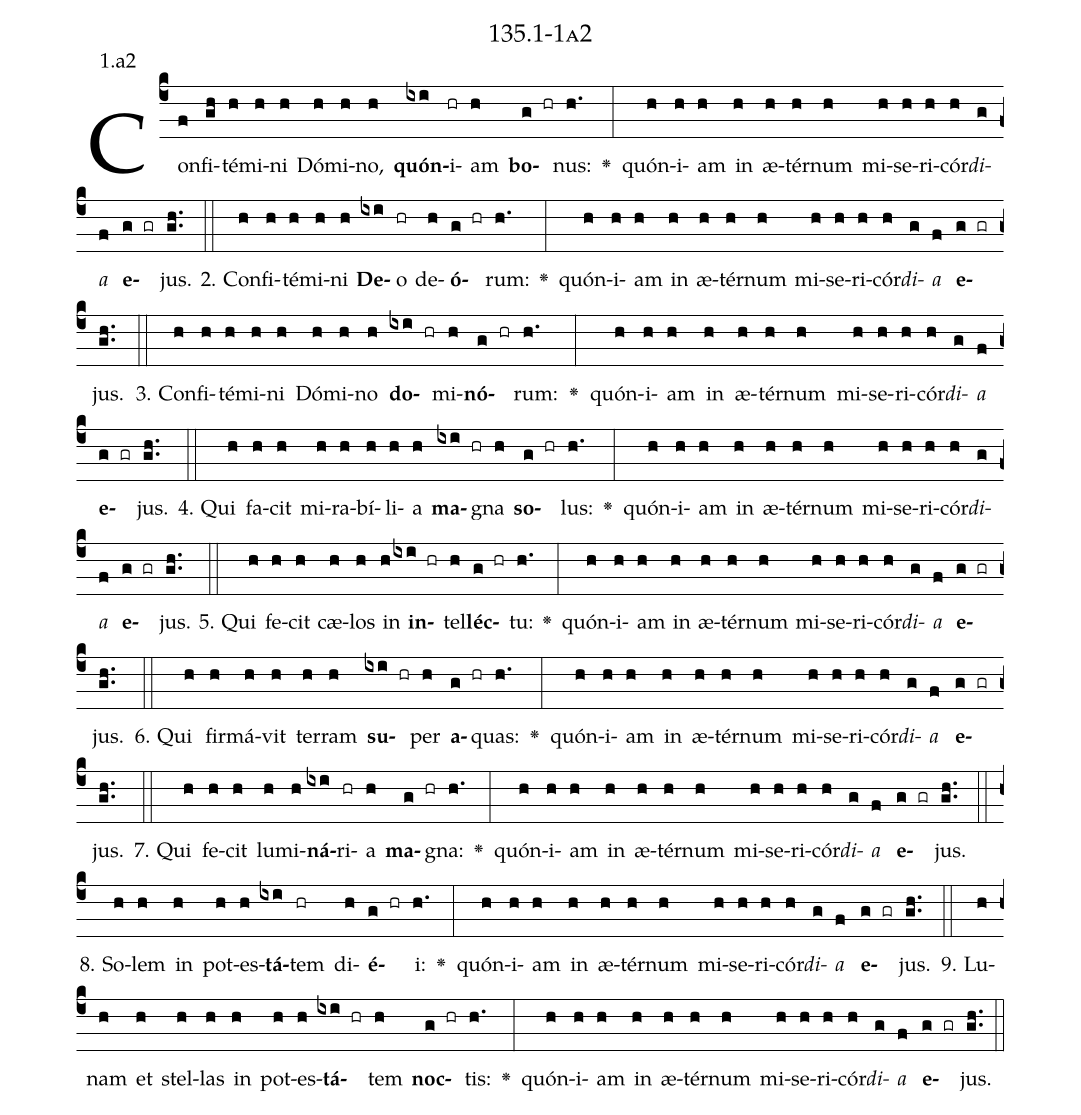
name: 135.1-1a2;
annotation: 1.a2;
%%
(c4)Con(f)fi(gh)té(h)mi(h)ni(h) Dó(h)mi(h)no,(h) <b>quón</b>(ixi)i(hr)am(h) <b>bo</b>(g hr)nus:(h.) <v>\greheightstar</v>(:) quón(h)i(h)am(h) in(h) æ(h)tér(h)num(h) mi(h)se(h)ri(h)cór(h)<i>di</i>(g)<i>a</i>(f) <b>e</b>(g gr)jus.(gh..) (::)
2. Con(h)fi(h)té(h)mi(h)ni(h) <b>De</b>(ixi)o(hr) de(h)<b>ó</b>(g hr)rum:(h.) <v>\greheightstar</v>(:) quón(h)i(h)am(h) in(h) æ(h)tér(h)num(h) mi(h)se(h)ri(h)cór(h)<i>di</i>(g)<i>a</i>(f) <b>e</b>(g gr)jus.(gh..) (::)
3. Con(h)fi(h)té(h)mi(h)ni(h) Dó(h)mi(h)no(h) <b>do</b>(ixi hr)mi(h)<b>nó</b>(g hr)rum:(h.) <v>\greheightstar</v>(:) quón(h)i(h)am(h) in(h) æ(h)tér(h)num(h) mi(h)se(h)ri(h)cór(h)<i>di</i>(g)<i>a</i>(f) <b>e</b>(g gr)jus.(gh..) (::)
4. Qui(h) fa(h)cit(h) mi(h)ra(h)bí(h)li(h)a(h) <b>ma</b>(ixi hr)gna(h) <b>so</b>(g hr)lus:(h.) <v>\greheightstar</v>(:) quón(h)i(h)am(h) in(h) æ(h)tér(h)num(h) mi(h)se(h)ri(h)cór(h)<i>di</i>(g)<i>a</i>(f) <b>e</b>(g gr)jus.(gh..) (::)
5. Qui(h) fe(h)cit(h) cæ(h)los(h) in(h) <b>in</b>(ixi hr)tel(h)<b>léc</b>(g hr)tu:(h.) <v>\greheightstar</v>(:) quón(h)i(h)am(h) in(h) æ(h)tér(h)num(h) mi(h)se(h)ri(h)cór(h)<i>di</i>(g)<i>a</i>(f) <b>e</b>(g gr)jus.(gh..) (::)
6. Qui(h) fir(h)má(h)vit(h) ter(h)ram(h) <b>su</b>(ixi hr)per(h) <b>a</b>(g hr)quas:(h.) <v>\greheightstar</v>(:) quón(h)i(h)am(h) in(h) æ(h)tér(h)num(h) mi(h)se(h)ri(h)cór(h)<i>di</i>(g)<i>a</i>(f) <b>e</b>(g gr)jus.(gh..) (::)
7. Qui(h) fe(h)cit(h) lu(h)mi(h)<b>ná</b>(ixi)ri(hr)a(h) <b>ma</b>(g hr)gna:(h.) <v>\greheightstar</v>(:) quón(h)i(h)am(h) in(h) æ(h)tér(h)num(h) mi(h)se(h)ri(h)cór(h)<i>di</i>(g)<i>a</i>(f) <b>e</b>(g gr)jus.(gh..) (::)
8. So(h)lem(h) in(h) pot(h)es(h)<b>tá</b>(ixi)tem(hr) di(h)<b>é</b>(g hr)i:(h.) <v>\greheightstar</v>(:) quón(h)i(h)am(h) in(h) æ(h)tér(h)num(h) mi(h)se(h)ri(h)cór(h)<i>di</i>(g)<i>a</i>(f) <b>e</b>(g gr)jus.(gh..) (::)
9. Lu(h)nam(h) et(h) stel(h)las(h) in(h) pot(h)es(h)<b>tá</b>(ixi hr)tem(h) <b>noc</b>(g hr)tis:(h.) <v>\greheightstar</v>(:) quón(h)i(h)am(h) in(h) æ(h)tér(h)num(h) mi(h)se(h)ri(h)cór(h)<i>di</i>(g)<i>a</i>(f) <b>e</b>(g gr)jus.(gh..) (::)
